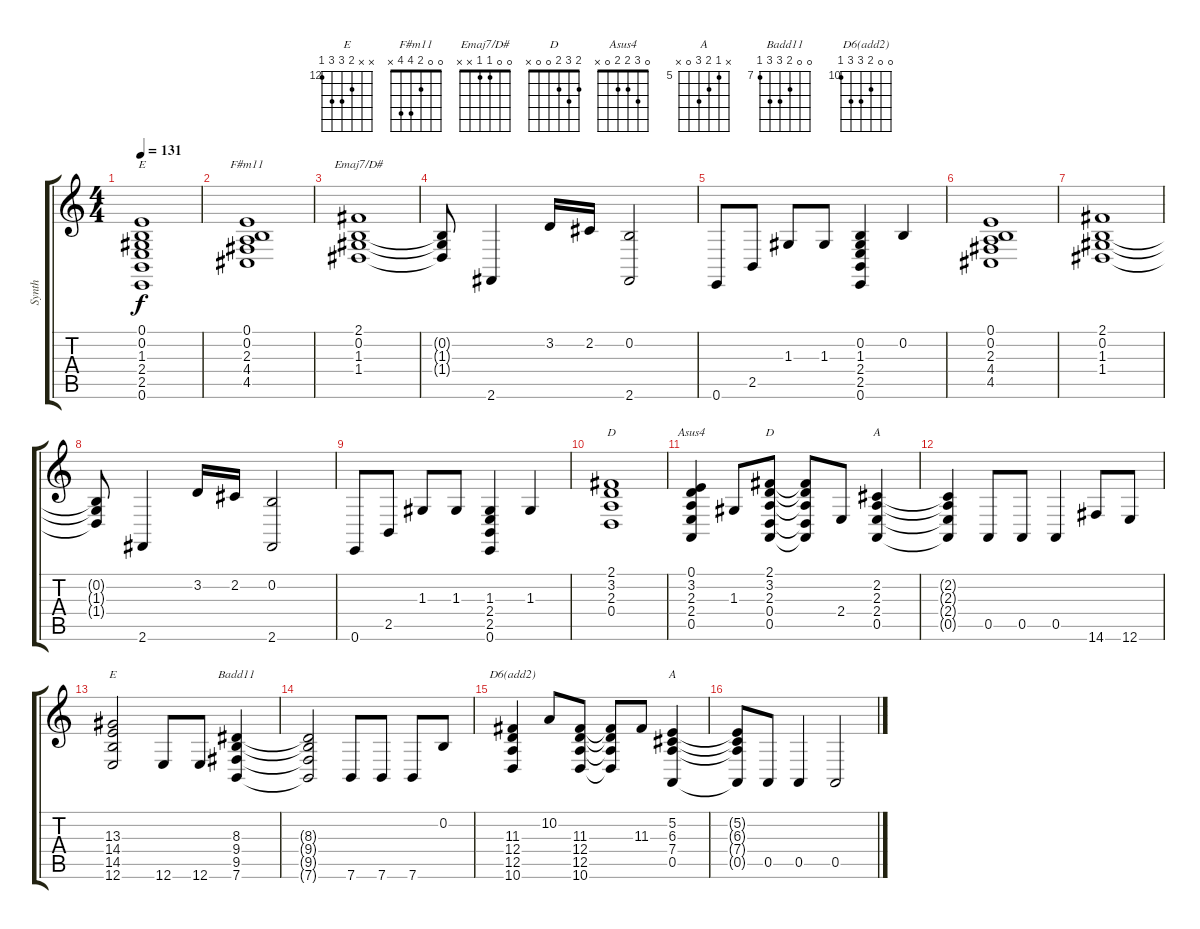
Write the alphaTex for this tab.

\track ("Synth" "Synth") {instrument stringensemble2}
\staff {score tabs}
\tuning (E4 B3 G3 D3 A2 E2) {hide}
\chord ("E" 0 0 1 2 2 0)
\chord ("F#m11" 0 0 2 4 4 x)
\chord ("Emaj7/D#" 0 0 1 1 x x)
\chord ("D" 2 3 2 0 x x)
\chord ("Asus4" 0 3 2 2 0 x)
\chord ("D" 2 3 2 0 0 x)
\chord ("A" x 2 2 2 0 x)
\chord ("E" x x 13 14 14 12) {firstfret 12}
\chord ("Badd11" 0 0 8 9 9 7) {firstfret 7}
\chord ("D6(add2)" 0 0 11 12 12 10) {firstfret 10}
\chord ("A" x 5 6 7 0 x) {firstfret 5}
\ts (4 4)
\tempo 131
\clef g2
\ks c
(0.1 0.2 1.3 2.4 2.5 0.6).1{ch "E" dy f} |
(0.1 0.2 2.3 4.4 4.5).1{ch "F#m11"} |
(2.1 0.2 1.3 1.4).1{ch "Emaj7/D#"} |
(0.2{t} 1.3{t} 1.4{t}).8 2.6.4 3.2.16 2.2.16 (0.2 2.6).2 |
0.6.8 2.5.8 1.3.8 1.3.8 (0.2 1.3 2.4 2.5 0.6).4 0.2.4 |
(0.1 0.2 2.3 4.4 4.5).1 |
(2.1 0.2 1.3 1.4).1 |
(0.2{t} 1.3{t} 1.4{t}).8 2.6.4 3.2.16 2.2.16 (0.2 2.6).2 |
0.6.8 2.5.8 1.3.8 1.3.8 (1.3 2.4 2.5 0.6).4 1.3.4 |
(2.1 3.2 2.3 0.4).1{ch "D"} |
(0.1 3.2 2.3 2.4 0.5).4{ch "Asus4"} 1.3.8 (2.1 3.2 2.3 0.4 0.5).8{ch "D"} (2.1{t} 3.2{t} 2.3{t} 0.4{t} 0.5{t}).8 2.4.8 (2.2 2.3 2.4 0.5).4{ch "A"} |
(2.2{t} 2.3{t} 2.4{t} 0.5{t}).4 0.5.8 0.5.8 0.5.4 14.6.8 12.6.8 |
(13.3 14.4 14.5 12.6).2{ch "E"} 12.6.8 12.6.8 (8.3 9.4 9.5 7.6).4{ch "Badd11"} |
(8.3{t} 9.4{t} 9.5{t} 7.6{t}).2 7.6.8 7.6.8 7.6.8 0.2.8 |
(11.3 12.4 12.5 10.6).4{ch "D6(add2)"} 10.2.8 (11.3 12.4 12.5 10.6).8 (11.3{t} 12.4{t} 12.5{t} 10.6{t}).8 11.3.8 (5.2 6.3 7.4 0.5).4{ch "A"} |
(5.2{t} 6.3{t} 7.4{t} 0.5{t}).8 0.5.8 0.5.4 0.5.2
